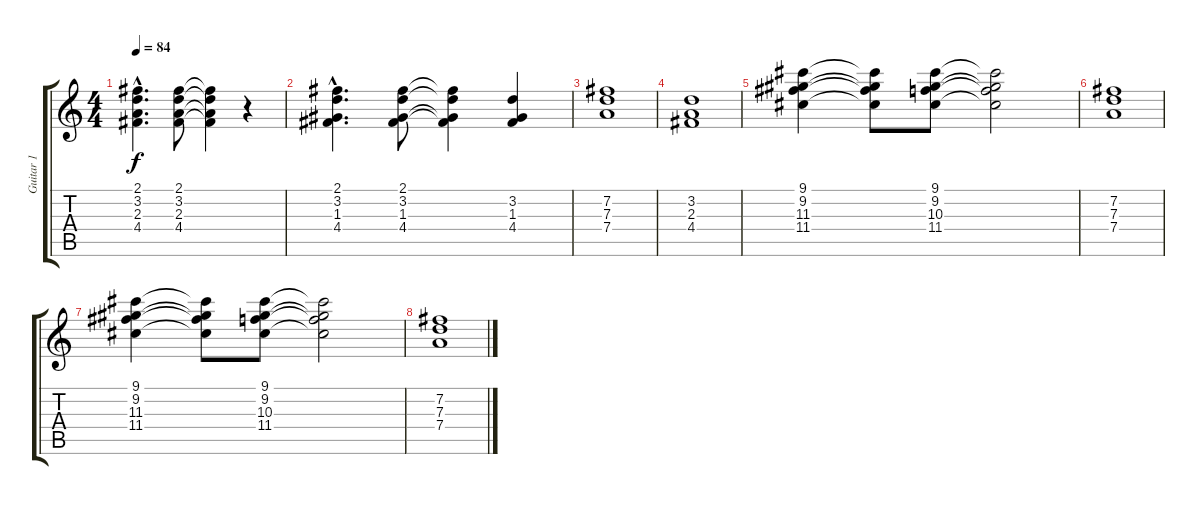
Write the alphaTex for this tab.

\track ("Guitar 1" "Guitar 1") {instrument electricguitarclean}
\staff {score tabs}
\tuning (E4 B3 G3 D3 A2 E2) {hide}
\ts (4 4)
\tempo 84
\clef g2
\ks c
(2.1{hac} 3.2{hac} 2.3{hac} 4.4{hac}).4{d dy f} (2.1 3.2 2.3 4.4).8 (2.1{t} 3.2{t} 2.3{t} 4.4{t}).4 r.4 |
(2.1{hac} 3.2{hac} 1.3{hac} 4.4{hac}).4{d} (2.1 3.2 1.3 4.4).8 (2.1{t} 3.2{t} 1.3{t} 4.4{t}).4 (3.2 1.3 4.4).4 |
(7.2 7.3 7.4).1 |
(3.2 2.3 4.4).1 |
(9.1 9.2 11.3 11.4).4 (9.1{t} 9.2{t} 11.3{t} 11.4{t}).8 (9.1 9.2 10.3 11.4).8 (9.1{t} 9.2{t} 10.3{t} 11.4{t}).2 |
(7.2 7.3 7.4).1 |
(9.1 9.2 11.3 11.4).4 (9.1{t} 9.2{t} 11.3{t} 11.4{t}).8 (9.1 9.2 10.3 11.4).8 (9.1{t} 9.2{t} 10.3{t} 11.4{t}).2 |
(7.2 7.3 7.4).1
